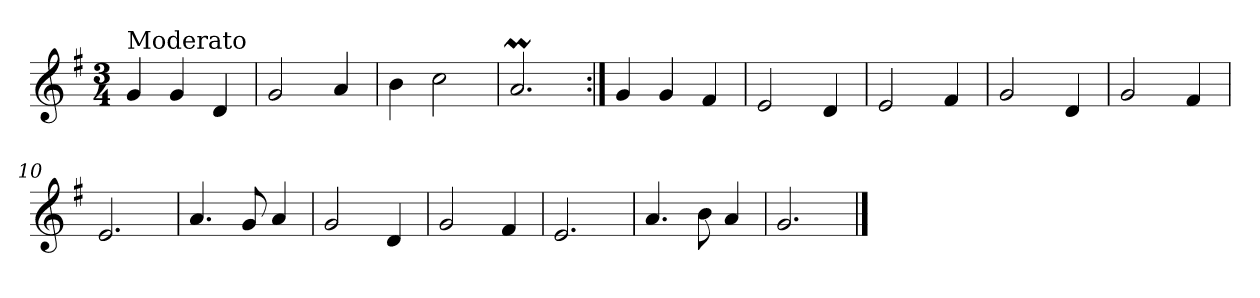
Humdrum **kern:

**kern
*part1
*staff1
*clefG2
*k[f#]
*G:
*M3/4
=1
!LO:TX:a:t=Moderato
4g/
4g/
4d/
=2
2g/
4a/
=3
4b\
2cc\
=4
2.aM/
=5:|!
4g/
4g/
4f#/
=6
2e/
4d/
=7
2e/
4f#/
=8
2g/
4d/
!!LO:LB:g=z
=9
2g/
4f#/
=10
2.e/
=11
4.a/
8g/
4a/
=12
2g/
4d/
=13
2g/
4f#/
=14
2.e/
=15
4.a/
8b\
4a/
=16
2.g/
==
*-
